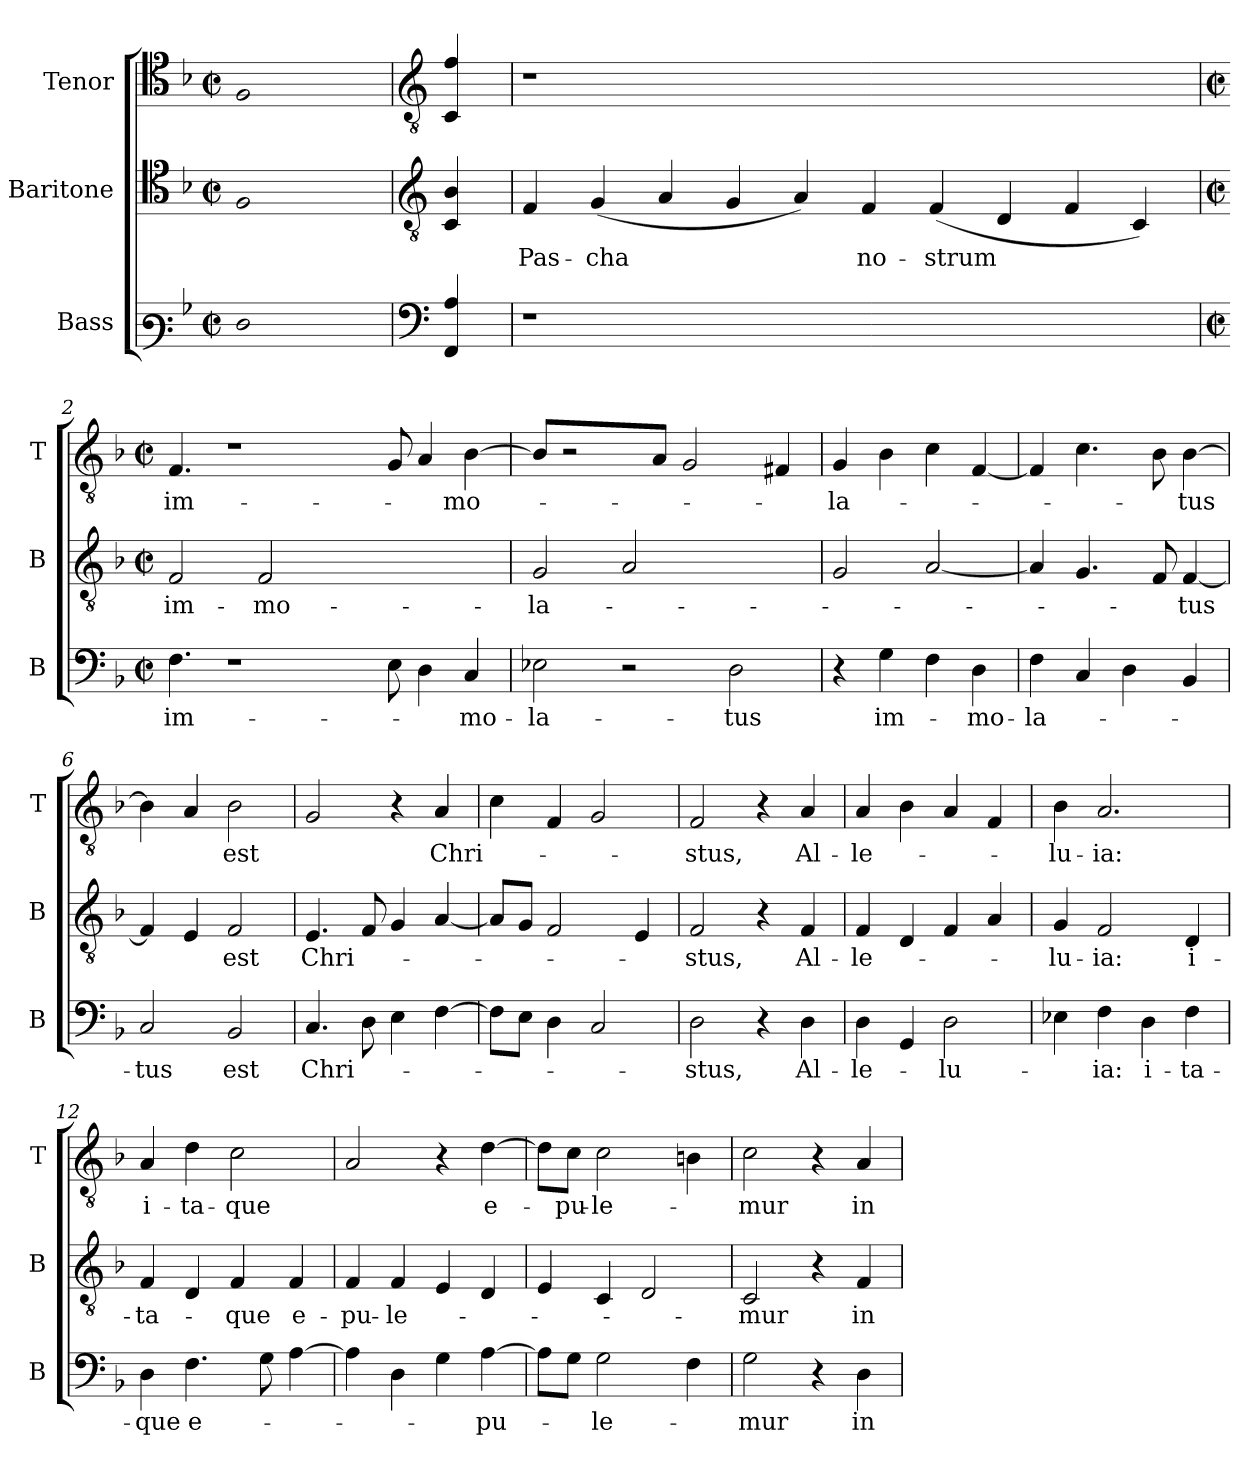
**kern	**text	**kern	**text	**kern	**text
*part3	*part3	*part2	*part2	*part1	*part1
*staff3	*staff3	*staff2	*staff2	*staff1	*staff1
*I"Bass	*	*I"Baritone	*	*I"Tenor	*
*I'B	*	*I'B	*	*I'T	*
*clefF3	*	*clefC4	*	*clefC4	*
*k[b-]	*	*k[b-]	*	*k[b-]	*
*F:	*	*F:	*	*F:	*
*M2/2	*	*M2/2	*	*M2/2	*
*met(c|)	*	*met(c|)	*	*met(c|)	*
=	=	=	=	=	=
!LO:N:head=open	!	!LO:N:head=open	!	!LO:N:head=open	!
1F	.	1F	.	1F	.
=1X	=1X	=1X	=1X	=1X	=1X
*clefF4	*	*clefGv2	*	*clefGv2	*
4FF 4A	.	4C 4B-	.	4C 4f	.
!!LO:LB:g=z
=1!	=1!	=1!	=1!	=1!	=1!
1r	.	4F	Pas-	1r	.
.	.	(4G	-cha	.	.
.	.	4A	.	.	.
.	.	4G	.	.	.
1.ryy	.	4A)	.	1.ryy	.
.	.	4F	no-	.	.
.	.	(4F	-strum	.	.
.	.	4D	.	.	.
.	.	4F	.	.	.
.	.	4C)	.	.	.
=2	=2	=2	=2	=2	=2
*M2/2	*	*M2/2	*	*M2/2	*
*met(c|)	*	*met(c|)	*	*met(c|)	*
4.F\	im-	2F/	im-	4.F/	im-
1r	.	.	.	1r	.
.	.	2F/	-mo-	.	.
.	.	1ryy	.	.	.
8E\	.	.	.	8G/	.
4D\	.	.	.	4A/	.
4C/	-mo-	.	.	[4B-\	-mo-
=3	=3	=3	=3	=3	=3
2E-X\	-la-	2G/	-la-	8B-/L]	.
.	.	.	.	2r	.
2r	.	2A/	.	.	.
.	.	.	.	8A/J	.
.	.	.	.	2G/	.
2D\	-tus	2ryy	.	.	.
.	.	.	.	4F#X/	.
=4	=4	=4	=4	=4	=4
4r	.	2G/	.	4G/	-la-
4G\	im-	.	.	4B-\	.
4F\	.	[2A/	.	4c\	.
4D\	-mo-	.	.	[4F/	.
=5	=5	=5	=5	=5	=5
4F\	-la-	4A/]	.	4F/]	.
4C/	.	4.G/	.	4.c\	.
4D\	.	.	.	.	.
.	.	8F/	.	8B-\	.
4BB-/	.	[4F/	-tus	[4B-\	-tus
!!LO:LB:g=z
=6	=6	=6	=6	=6	=6
2C/	-tus	4F/]	.	4B-\]	.
.	.	4E/	.	4A/	.
2BB-/	est	2F/	est	2B-\	est
=7	=7	=7	=7	=7	=7
4.C/	Chri-	4.E/	Chri-	2G/	.
8D\	.	8F/	.	.	.
4E\	.	4G/	.	4r	.
[4F\	.	[4A/	.	4A/	Chri-
=8	=8	=8	=8	=8	=8
8F\L]	.	8A/L]	.	4c\	.
8E\J	.	8G/J	.	.	.
4D\	.	2F/	.	4F/	.
2C/	.	.	.	2G/	.
.	.	4E/	.	.	.
=9	=9	=9	=9	=9	=9
2D\	-stus,	2F/	-stus,	2F/	-stus,
4r	.	4r	.	4r	.
4D\	Al-	4F/	Al-	4A/	Al-
=10	=10	=10	=10	=10	=10
4D\	-le-	4F/	-le-	4A/	-le-
4GG/	.	4D/	.	4B-\	.
2D\	-lu-	4F/	.	4A/	.
.	.	4A/	.	4F/	.
=11	=11	=11	=11	=11	=11
4E-X\	.	4G/	-lu-	4B-\	-lu-
4F\	-ia:	2F/	-ia:	2.A/	-ia:
4D\	i-	.	.	.	.
4F\	-ta-	4D/	i-	.	.
=12	=12	=12	=12	=12	=12
4D\	-que	4F/	-ta-	4A/	i-
4.F\	e-	4D/	.	4d\	-ta-
.	.	4F/	-que	2c\	-que
8G\	.	.	.	.	.
[4A\	.	4F/	e-	.	.
=13	=13	=13	=13	=13	=13
4A\]	.	4F/	-pu-	2A/	.
4D\	.	4F/	-le-	.	.
4G\	.	4E/	.	4r	.
[4A\	-pu-	4D/	.	[4d\	e-
=14	=14	=14	=14	=14	=14
8A\L]	.	4E/	.	8d\L]	.
8G\J	.	.	.	8c\J	-pu-
2G\	-le-	4C/	.	2c\	-le-
.	.	2D/	.	.	.
4F\	.	.	.	4Bn\	.
!!LO:LB:g=z
=15	=15	=15	=15	=15	=15
2G\	-mur	2C/	-mur	2c\	-mur
4r	.	4r	.	4r	.
4D\	in	4F/	in	4A/	in
=	=	=	=	=	=
*-	*-	*-	*-	*-	*-
